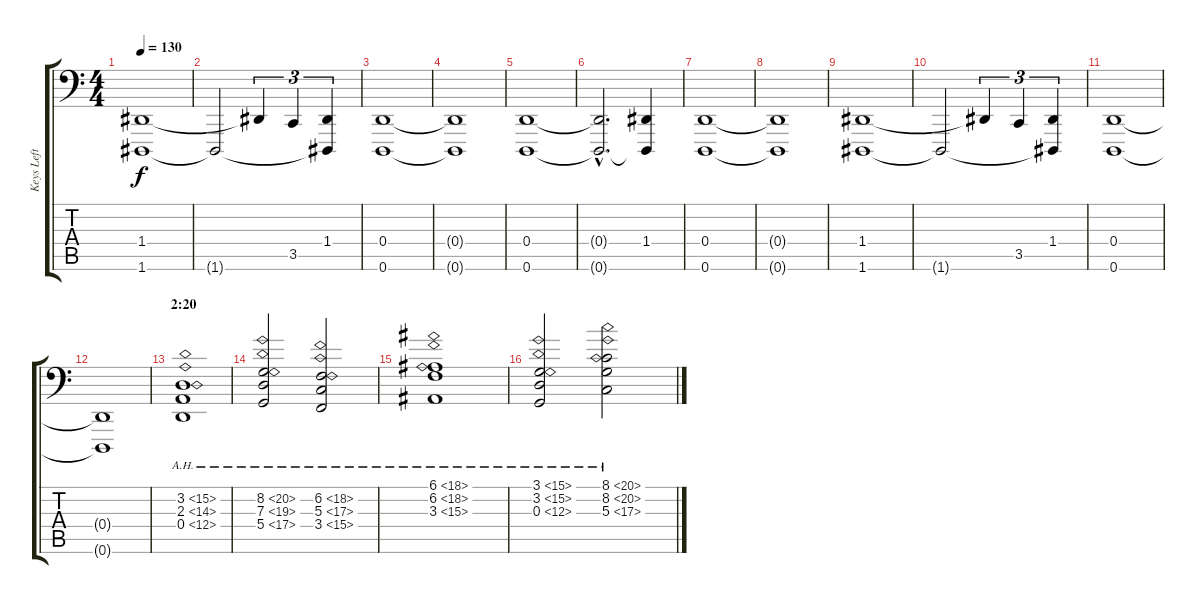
\track ("Keys Left" "Keys Left") {instrument lead1square}
\staff {score tabs}
\tuning (E3 B2 G2 D2 A1 D1) {hide}
\ts (4 4)
\tempo 130
\clef f4
\ks c
(1.4 1.6).1{dy f} |
1.6{t}.2 1.4{t}.4{tu (3 2)} 3.5.4{tu (3 2)} (1.4 1.6{t}).4{tu (3 2)} |
(0.4 0.6).1 |
(0.4{t} 0.6{t}).1 |
(0.4 0.6).1 |
(0.4{hac t} 0.6{hac t}).2{d} (1.4 0.6{t}).4 |
(0.4 0.6).1 |
(0.4{t} 0.6{t}).1 |
(1.4 1.6).1 |
1.6{t}.2 1.4{t}.4{tu (3 2)} 3.5.4{tu (3 2)} (1.4 1.6{t}).4{tu (3 2)} |
(0.4 0.6).1 |
(0.4{t} 0.6{t}).1 |
\section ("" "2:20")
(3.2{ah 12} 2.3{ah 12} 0.4{ah 12}).1{instrument stringensemble1} |
(8.2{ah 12} 7.3{ah 12} 5.4{ah 12}).2{instrument stringensemble1} (6.2{ah 12} 5.3{ah 12} 3.4{ah 12}).2 |
(6.1{ah 12} 6.2{ah 12} 3.3{ah 12}).1{instrument stringensemble1} |
(3.1{ah 12} 3.2{ah 12} 0.3{ah 12}).2{instrument stringensemble1} (8.1{ah 12} 8.2{ah 12} 5.3{ah 12}).2
